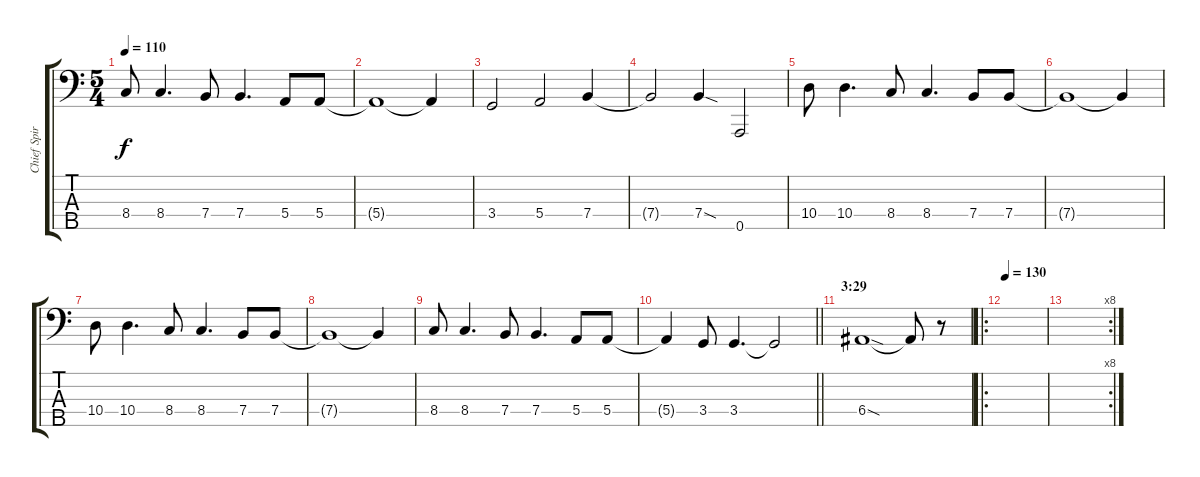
\track ("Chief Spires" "Chief Spir") {instrument electricbasspick}
\staff {score tabs}
\tuning (G2 D2 A1 E1 A0) {hide}
\ts (5 4)
\tempo 110
\clef f4
\ks c
8.4.8{dy f} 8.4.4{d} 7.4.8 7.4.4{d} 5.4.8 5.4.8 |
5.4{t}.1 5.4{t}.4 |
3.4.2 5.4.2 7.4.4 |
7.4{t}.2 7.4{sod}.4 0.5.2 |
10.4.8 10.4.4{d} 8.4.8 8.4.4{d} 7.4.8 7.4.8 |
7.4{t}.1 7.4{t}.4 |
10.4.8 10.4.4{d} 8.4.8 8.4.4{d} 7.4.8 7.4.8 |
7.4{t}.1 7.4{t}.4 |
8.4.8 8.4.4{d} 7.4.8 7.4.4{d} 5.4.8 5.4.8 |
\barLineRight lightlight
5.4{t}.4 3.4.8 3.4.4{d} 3.4{t}.2 |
\section ("" "3:29")
6.4{sod}.1 6.4{t}.8 r.8 |
\ro
\tempo 130
|
\rc 8
